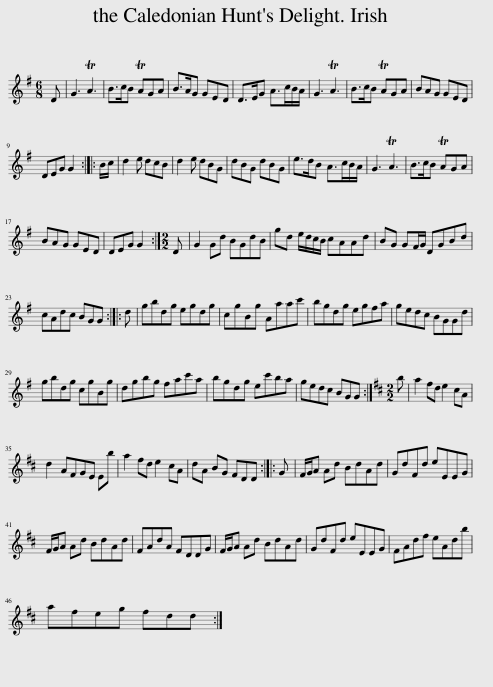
X:1
L:1/8
M:6/8
I:linebreak $
K:G
V:1 treble
V:1
 D | G3 TA3 | B>cB TAGA | B>AG GED | D>EG A>cB/A/ | %5
 G3 TA3 | B>cB TAGA | BAG GED |$ DEG G2 :: B/c/ | %10
 d2 e dcB | d2 e dBG | dBG dBG | e>dB A>cB/A/ | G3 TA3 | %15
 B>cB TAGA |$ BAG GED | DEG G2 :|[M:2/2] D | G2 Gd BGdB | %20
 gd e/d/c/B/ cAAd | BG GF/G/ DGBd |$ cAdc BGG :: d | gbdg egdg | %25
 cgBg Aaac' | bgdg egfa | gedc BGGd |$ gbdg cgBg | dgbg fac'a | %30
 bgdg ec'ba | gedc BGG :|[K:D][M:2/2] b | a2 fd e2 cA |$ d2 AFGE Eb | %35
 a2 fd e2 cA | dA BG FDD :: G | F/G/A Ad BdAd | GdFd eEEG |$ %40
 F/G/A Ad BdAd | FAdA FDDG | F/G/A Ad BdAd | GdFd eEEG | FAdf eAdb |$ %45
 afeg fdd :| %46
